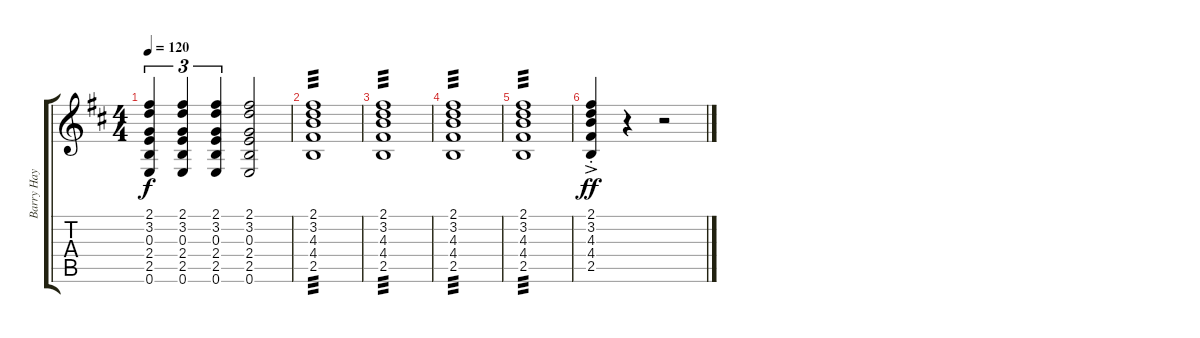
\track ("Barry Hay - Gtr.2" "Barry Hay ") {instrument acousticguitarsteel}
\staff {score tabs}
\tuning (E4 B3 G3 D3 A2 E2) {hide}
\ts (4 4)
\tempo 120
\clef g2
\ks d
(2.1 3.2 0.3 2.4 2.5 0.6).4{tu (3 2) dy f} (2.1 3.2 0.3 2.4 2.5 0.6).4{tu (3 2)} (2.1 3.2 0.3 2.4 2.5 0.6).4{tu (3 2)} (2.1 3.2 0.3 2.4 2.5 0.6).2 |
(2.1 3.2 4.3 4.4 2.5).1{tp 3} |
(2.1 3.2 4.3 4.4 2.5).1{tp 3} |
(2.1 3.2 4.3 4.4 2.5).1{tp 3} |
(2.1 3.2 4.3 4.4 2.5).1{tp 3} |
(2.1{ac st} 3.2{ac st} 4.3{ac st} 4.4{ac st} 2.5{ac st}).4{dy ff} r.4 r.2
